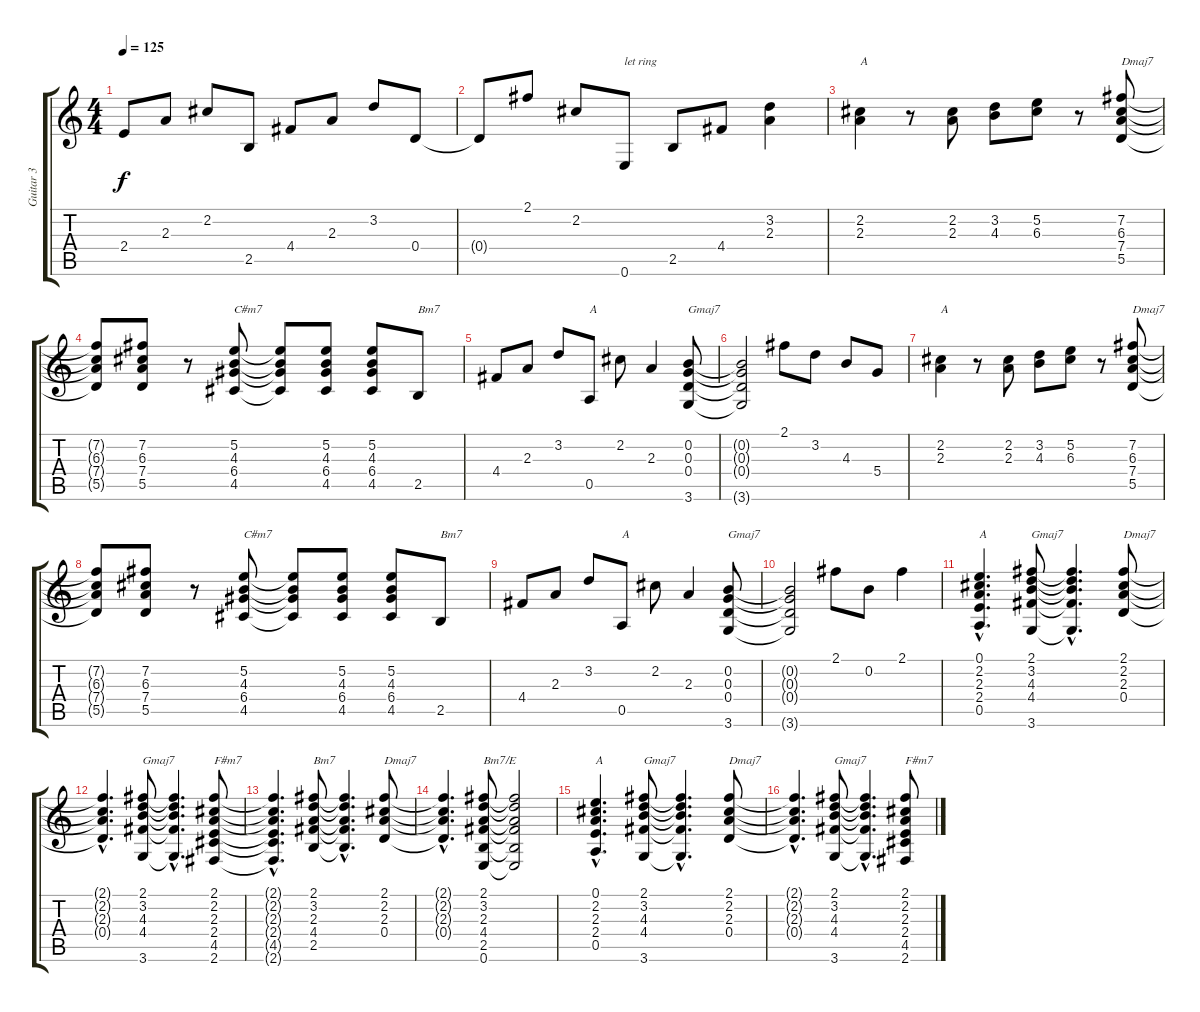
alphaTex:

\track ("Guitar 3" "Guitar 3") {instrument acousticguitarsteel}
\staff {score tabs}
\tuning (E4 B3 G3 D3 A2 E2) {hide}
\ts (4 4)
\tempo 125
\clef g2
\ks c
2.4.8{dy f} 2.3.8 2.2.8 2.5.8 4.4.8 2.3.8 3.2.8 0.4.8 |
0.4{t}.8 2.1.8 2.2.8 0.6.8{txt "let ring"} 2.5.8 4.4.8 (3.2 2.3).4 |
(2.2 2.3).4{txt "A"} r.8 (2.2 2.3).8 (3.2 4.3).8 (5.2 6.3).8 r.8 (7.2 6.3 7.4 5.5).8{txt "Dmaj7"} |
(7.2{t} 6.3{t} 7.4{t} 5.5{t}).8 (7.2 6.3 7.4 5.5).8 r.8 (5.2 4.3 6.4 4.5).8{txt "C#m7"} (5.2{t} 4.3{t} 6.4{t} 4.5{t}).8 (5.2 4.3 6.4 4.5).8 (5.2 4.3 6.4 4.5).8 2.5.8{txt "Bm7"} |
4.4.8 2.3.8 3.2.8 0.5.8{txt "A"} 2.2.8 2.3.4 (0.2 0.3 0.4 3.6).8{txt "Gmaj7"} |
(0.2{t} 0.3{t} 0.4{t} 3.6{t}).2 2.1.8 3.2.8 4.3.8 5.4.8 |
(2.2 2.3).4{txt "A"} r.8 (2.2 2.3).8 (3.2 4.3).8 (5.2 6.3).8 r.8 (7.2 6.3 7.4 5.5).8{txt "Dmaj7"} |
(7.2{t} 6.3{t} 7.4{t} 5.5{t}).8 (7.2 6.3 7.4 5.5).8 r.8 (5.2 4.3 6.4 4.5).8{txt "C#m7"} (5.2{t} 4.3{t} 6.4{t} 4.5{t}).8 (5.2 4.3 6.4 4.5).8 (5.2 4.3 6.4 4.5).8 2.5.8{txt "Bm7"} |
4.4.8 2.3.8 3.2.8 0.5.8{txt "A"} 2.2.8 2.3.4 (0.2 0.3 0.4 3.6).8{txt "Gmaj7"} |
(0.2{t} 0.3{t} 0.4{t} 3.6{t}).2 2.1.8 0.2.8 2.1.4 |
(0.1{hac} 2.2{hac} 2.3{hac} 2.4{hac} 0.5{hac}).4{d txt "A"} (2.1 3.2 4.3 4.4 3.6).8{txt "Gmaj7"} (2.1{hac t} 3.2{hac t} 4.3{hac t} 4.4{hac t} 3.6{hac t}).4{d} (2.1 2.2 2.3 0.4).8{txt "Dmaj7"} |
(2.1{hac t} 2.2{hac t} 2.3{hac t} 0.4{hac t}).4{d} (2.1 3.2 4.3 4.4 3.6).8{txt "Gmaj7"} (2.1{hac t} 3.2{hac t} 4.3{hac t} 4.4{hac t} 3.6{hac t}).4{d} (2.1 2.2 2.3 2.4 4.5 2.6).8{txt "F#m7"} |
(2.1{hac t} 2.2{hac t} 2.3{hac t} 2.4{hac t} 4.5{hac t} 2.6{hac t}).4{d} (2.1 3.2 2.3 4.4 2.5).8{txt "Bm7"} (2.1{hac t} 3.2{hac t} 2.3{hac t} 4.4{hac t} 2.5{hac t}).4{d} (2.1 2.2 2.3 0.4).8{txt "Dmaj7"} |
(2.1{hac t} 2.2{hac t} 2.3{hac t} 0.4{hac t}).4{d} (2.1 3.2 2.3 4.4 2.5 0.6).8{txt "Bm7/E"} (2.1{t} 3.2{t} 2.3{t} 4.4{t} 2.5{t} 0.6{t}).2 |
(0.1{hac} 2.2{hac} 2.3{hac} 2.4{hac} 0.5{hac}).4{d txt "A"} (2.1 3.2 4.3 4.4 3.6).8{txt "Gmaj7"} (2.1{hac t} 3.2{hac t} 4.3{hac t} 4.4{hac t} 3.6{hac t}).4{d} (2.1 2.2 2.3 0.4).8{txt "Dmaj7"} |
(2.1{hac t} 2.2{hac t} 2.3{hac t} 0.4{hac t}).4{d} (2.1 3.2 4.3 4.4 3.6).8{txt "Gmaj7"} (2.1{hac t} 3.2{hac t} 4.3{hac t} 4.4{hac t} 3.6{hac t}).4{d} (2.1 2.2 2.3 2.4 4.5 2.6).8{txt "F#m7"}
